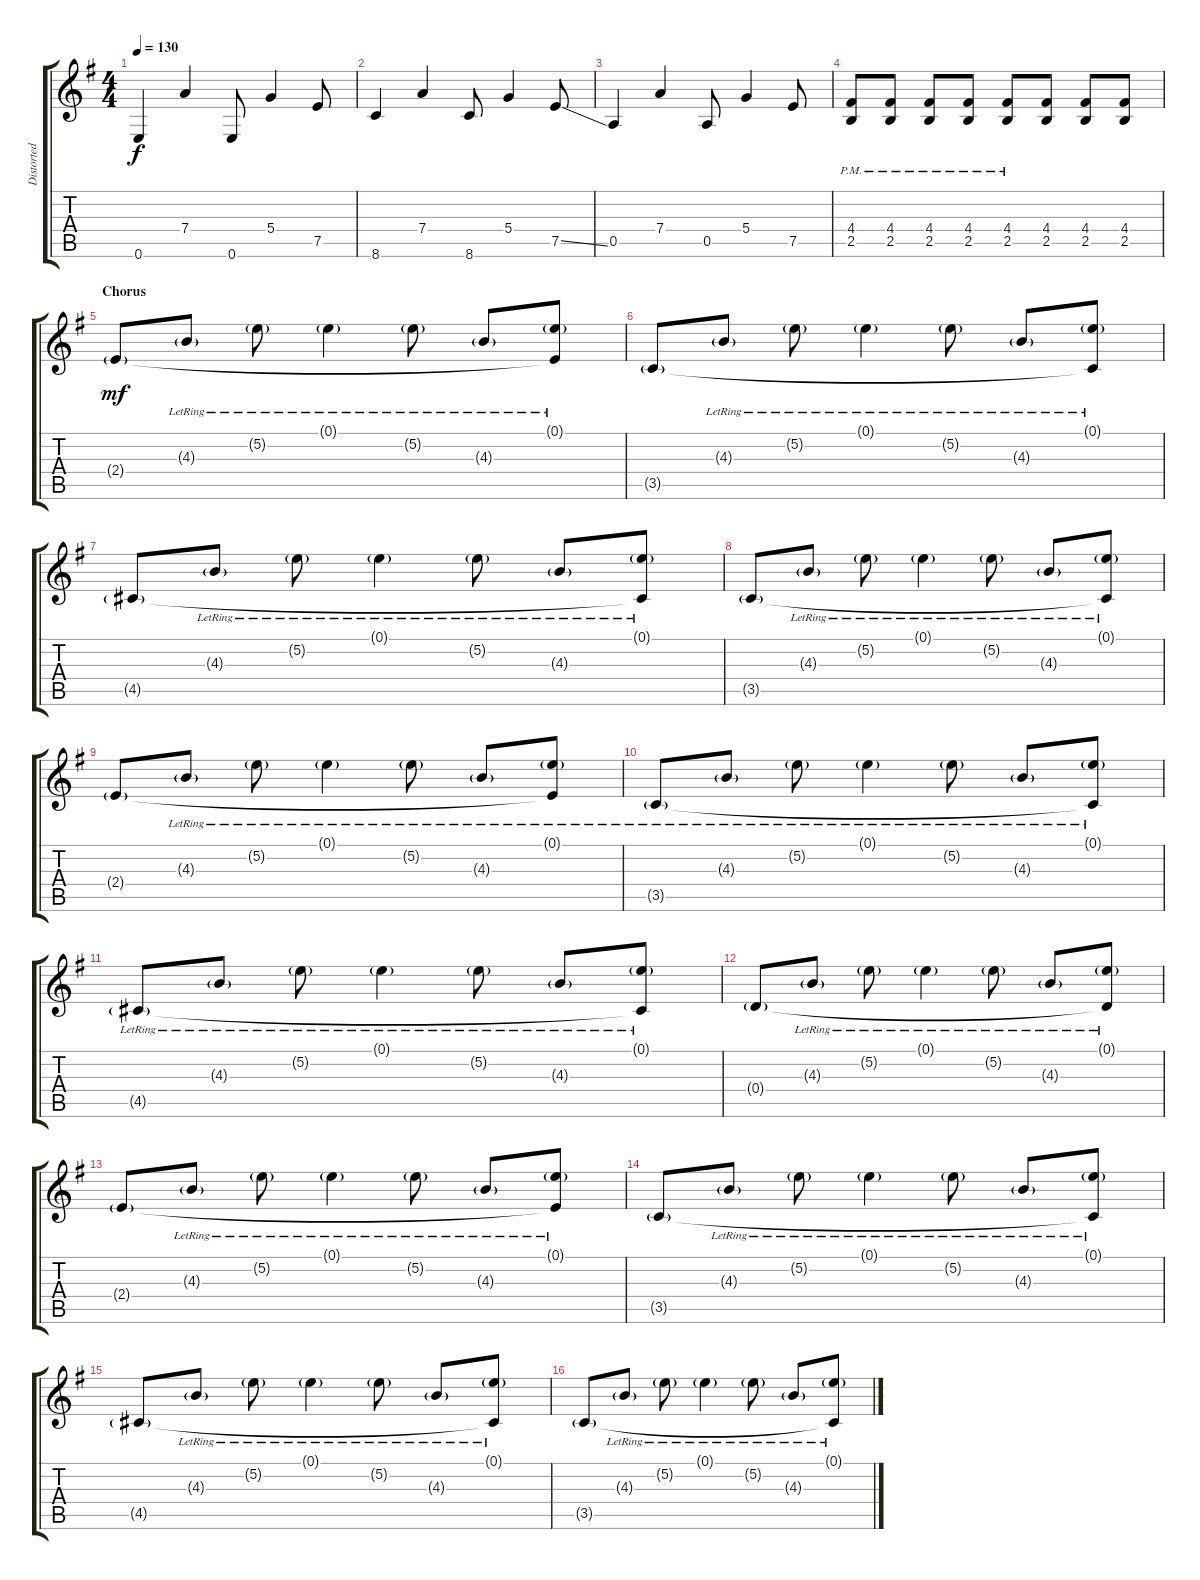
\track ("Distorted Rhythm Guitar (R)" "Distorted ") {instrument distortionguitar}
\staff {score tabs}
\tuning (E4 B3 G3 D3 A2 E2) {hide}
\ts (4 4)
\tempo 130
\clef g2
\ks eminor
0.6.4{dy f} 7.4.4 0.6.8 5.4.4 7.5.8 |
8.6.4 7.4.4 8.6.8 5.4.4 7.5{ss}.8 |
0.5.4 7.4.4 0.5.8 5.4.4 7.5.8 |
(4.4{pm} 2.5{pm}).8 (4.4{pm} 2.5{pm}).8 (4.4{pm} 2.5{pm}).8 (4.4{pm} 2.5{pm}).8 (4.4{pm} 2.5{pm}).8 (4.4 2.5).8 (4.4 2.5).8 (4.4 2.5).8 |
\section ("" "Chorus")
2.4{g}.8{dy mf} 4.3{g lr}.8 5.2{g lr}.8 0.1{g lr}.4 5.2{g lr}.8 4.3{g lr}.8 (0.1{g lr} 2.4{t}).8 |
3.5{g}.8 4.3{g lr}.8 5.2{g lr}.8 0.1{g lr}.4 5.2{g lr}.8 4.3{g lr}.8 (0.1{g lr} 3.5{t}).8 |
4.5{g}.8 4.3{g lr}.8 5.2{g lr}.8 0.1{g lr}.4 5.2{g lr}.8 4.3{g lr}.8 (0.1{g lr} 4.5{t}).8 |
3.5{g}.8 4.3{g lr}.8 5.2{g lr}.8 0.1{g lr}.4 5.2{g lr}.8 4.3{g lr}.8 (0.1{g lr} 3.5{t}).8 |
2.4{g}.8 4.3{g lr}.8 5.2{g lr}.8 0.1{g lr}.4 5.2{g lr}.8 4.3{g lr}.8 (0.1{g lr} 2.4{t}).8 |
3.5{g lr}.8 4.3{g lr}.8 5.2{g lr}.8 0.1{g lr}.4 5.2{g lr}.8 4.3{g lr}.8 (0.1{g lr} 3.5{t}).8 |
4.5{g lr}.8 4.3{g lr}.8 5.2{g lr}.8 0.1{g lr}.4 5.2{g lr}.8 4.3{g lr}.8 (0.1{g lr} 4.5{t}).8 |
0.4{g}.8 4.3{g lr}.8 5.2{g lr}.8 0.1{g lr}.4 5.2{g lr}.8 4.3{g lr}.8 (0.1{g lr} 0.4{t}).8 |
2.4{g}.8 4.3{g lr}.8 5.2{g lr}.8 0.1{g lr}.4 5.2{g lr}.8 4.3{g lr}.8 (0.1{g lr} 2.4{t}).8 |
3.5{g}.8 4.3{g lr}.8 5.2{g lr}.8 0.1{g lr}.4 5.2{g lr}.8 4.3{g lr}.8 (0.1{g lr} 3.5{t}).8 |
4.5{g}.8 4.3{g lr}.8 5.2{g lr}.8 0.1{g lr}.4 5.2{g lr}.8 4.3{g lr}.8 (0.1{g lr} 4.5{t}).8 |
3.5{g}.8 4.3{g lr}.8 5.2{g lr}.8 0.1{g lr}.4 5.2{g lr}.8 4.3{g lr}.8 (0.1{g lr} 3.5{t}).8
